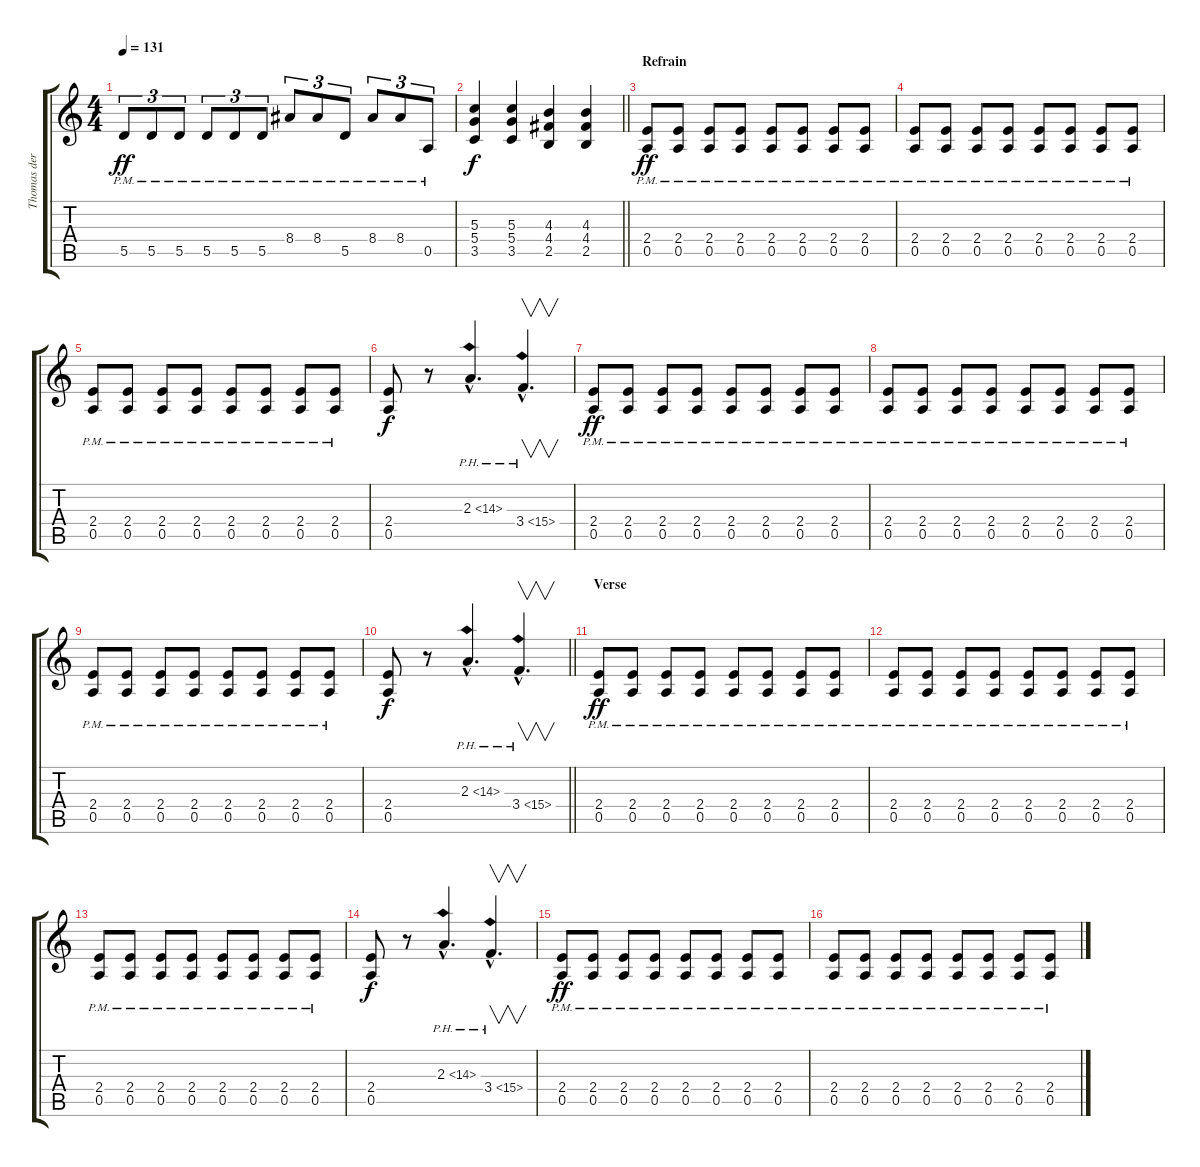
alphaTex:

\track ("Thomas der Münzer" "Thomas der") {instrument acousticguitarnylon}
\staff {score tabs}
\tuning (E4 B3 G3 D3 A2 E2) {hide}
\ts (4 4)
\tempo 131
\clef g2
\ks c
5.5{pm}.8{tu (3 2) dy ff} 5.5{pm}.8{tu (3 2)} 5.5{pm}.8{tu (3 2)} 5.5{pm}.8{tu (3 2)} 5.5{pm}.8{tu (3 2)} 5.5{pm}.8{tu (3 2)} 8.4{pm}.8{tu (3 2)} 8.4{pm}.8{tu (3 2)} 5.5{pm}.8{tu (3 2)} 8.4{pm}.8{tu (3 2)} 8.4{pm}.8{tu (3 2)} 0.5{pm}.8{tu (3 2)} |
\barLineRight lightlight
(5.3 5.4 3.5).4{dy f} (5.3 5.4 3.5).4 (4.3 4.4 2.5).4 (4.3 4.4 2.5).4 |
\section ("" "Refrain")
(2.4{pm} 0.5{pm}).8{dy ff} (2.4{pm} 0.5{pm}).8 (2.4{pm} 0.5{pm}).8 (2.4{pm} 0.5{pm}).8 (2.4{pm} 0.5{pm}).8 (2.4{pm} 0.5{pm}).8 (2.4{pm} 0.5{pm}).8 (2.4{pm} 0.5{pm}).8 |
(2.4{pm} 0.5{pm}).8 (2.4{pm} 0.5{pm}).8 (2.4{pm} 0.5{pm}).8 (2.4{pm} 0.5{pm}).8 (2.4{pm} 0.5{pm}).8 (2.4{pm} 0.5{pm}).8 (2.4{pm} 0.5{pm}).8 (2.4{pm} 0.5{pm}).8 |
(2.4{pm} 0.5{pm}).8 (2.4{pm} 0.5{pm}).8 (2.4{pm} 0.5{pm}).8 (2.4{pm} 0.5{pm}).8 (2.4{pm} 0.5{pm}).8 (2.4{pm} 0.5{pm}).8 (2.4{pm} 0.5{pm}).8 (2.4{pm} 0.5{pm}).8 |
(2.4 0.5).8{dy f} r.8 2.3{ph 12 hac}.4{d} 3.4{ph 12 hac}.4{v d} |
(2.4{pm} 0.5{pm}).8{dy ff} (2.4{pm} 0.5{pm}).8 (2.4{pm} 0.5{pm}).8 (2.4{pm} 0.5{pm}).8 (2.4{pm} 0.5{pm}).8 (2.4{pm} 0.5{pm}).8 (2.4{pm} 0.5{pm}).8 (2.4{pm} 0.5{pm}).8 |
(2.4{pm} 0.5{pm}).8 (2.4{pm} 0.5{pm}).8 (2.4{pm} 0.5{pm}).8 (2.4{pm} 0.5{pm}).8 (2.4{pm} 0.5{pm}).8 (2.4{pm} 0.5{pm}).8 (2.4{pm} 0.5{pm}).8 (2.4{pm} 0.5{pm}).8 |
(2.4{pm} 0.5{pm}).8 (2.4{pm} 0.5{pm}).8 (2.4{pm} 0.5{pm}).8 (2.4{pm} 0.5{pm}).8 (2.4{pm} 0.5{pm}).8 (2.4{pm} 0.5{pm}).8 (2.4{pm} 0.5{pm}).8 (2.4{pm} 0.5{pm}).8 |
\barLineRight lightlight
(2.4 0.5).8{dy f} r.8 2.3{ph 12 hac}.4{d} 3.4{ph 12 hac}.4{v d} |
\section ("" "Verse")
(2.4{pm} 0.5{pm}).8{dy ff} (2.4{pm} 0.5{pm}).8 (2.4{pm} 0.5{pm}).8 (2.4{pm} 0.5{pm}).8 (2.4{pm} 0.5{pm}).8 (2.4{pm} 0.5{pm}).8 (2.4{pm} 0.5{pm}).8 (2.4{pm} 0.5{pm}).8 |
(2.4{pm} 0.5{pm}).8 (2.4{pm} 0.5{pm}).8 (2.4{pm} 0.5{pm}).8 (2.4{pm} 0.5{pm}).8 (2.4{pm} 0.5{pm}).8 (2.4{pm} 0.5{pm}).8 (2.4{pm} 0.5{pm}).8 (2.4{pm} 0.5{pm}).8 |
(2.4{pm} 0.5{pm}).8 (2.4{pm} 0.5{pm}).8 (2.4{pm} 0.5{pm}).8 (2.4{pm} 0.5{pm}).8 (2.4{pm} 0.5{pm}).8 (2.4{pm} 0.5{pm}).8 (2.4{pm} 0.5{pm}).8 (2.4{pm} 0.5{pm}).8 |
(2.4 0.5).8{dy f} r.8 2.3{ph 12 hac}.4{d} 3.4{ph 12 hac}.4{v d} |
(2.4{pm} 0.5{pm}).8{dy ff} (2.4{pm} 0.5{pm}).8 (2.4{pm} 0.5{pm}).8 (2.4{pm} 0.5{pm}).8 (2.4{pm} 0.5{pm}).8 (2.4{pm} 0.5{pm}).8 (2.4{pm} 0.5{pm}).8 (2.4{pm} 0.5{pm}).8 |
(2.4{pm} 0.5{pm}).8 (2.4{pm} 0.5{pm}).8 (2.4{pm} 0.5{pm}).8 (2.4{pm} 0.5{pm}).8 (2.4{pm} 0.5{pm}).8 (2.4{pm} 0.5{pm}).8 (2.4{pm} 0.5{pm}).8 (2.4{pm} 0.5{pm}).8
